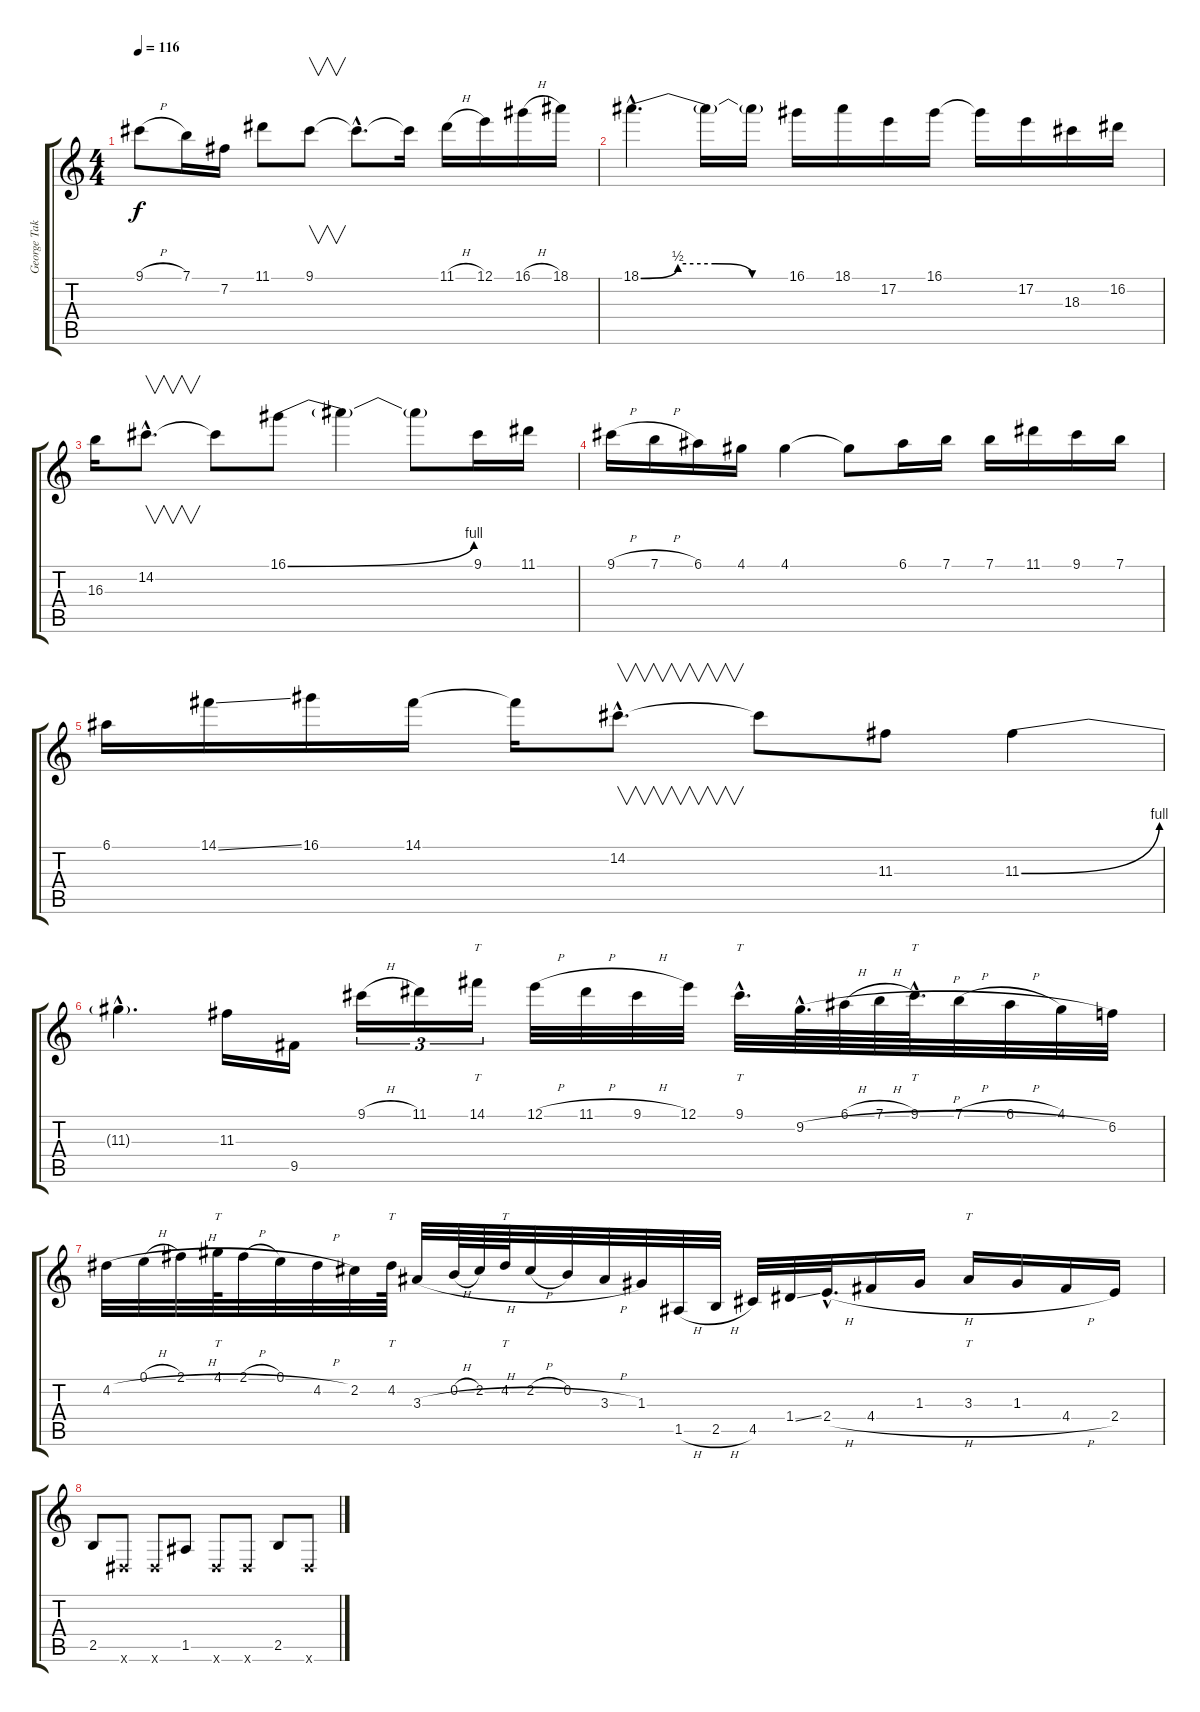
\track ("George Takin' it Easy  :)" "George Tak") {instrument overdrivenguitar}
\staff {score tabs}
\tuning (E4 B3 G3 D3 A2 E2) {hide}
\ts (4 4)
\tempo 116
\clef g2
\ks c
9.1{h}.8{dy f} 7.1.16 7.2.16 11.1.8 9.1.8{v} 9.1{hac t}.8{d} 9.1{t}.16 11.1{h}.16 12.1.16 16.1{h}.16 18.1.16 |
18.1{be (custom 0 0 15 2 30 2 45 0 60 0) hac}.4{d} 18.1{t}.16 18.1{t}.16 16.1.16 18.1.16 17.2.16 16.1.16 16.1{t}.16 17.2.16 18.3.16 16.2.16 |
16.3.16 14.2{hac}.8{v d} 14.2{t}.8 16.1{be (bend 0 0 60 4)}.8 16.1{t}.4 16.1{t}.8 9.1.16 11.1.16 |
9.1{h}.16 7.1{h}.16 6.1.16 4.1.16 4.1.4 4.1{t}.8 6.1.16 7.1.16 7.1.16 11.1.16 9.1.16 7.1.16 |
6.1.16 14.1{ss}.16 16.1.16 14.1.16 14.1{t}.16 14.2{hac}.8{v d} 14.2{t}.8 11.3.8 11.3{be (bend 0 0 60 4)}.4 |
11.3{hac t}.4{d} 11.3.16 9.5.16 9.1{h}.16{tu (3 2)} 11.1.16{tu (3 2)} 14.1.16{tt tu (3 2)} 12.1{h}.32 11.1{h}.32 9.1{h}.32 12.1.32 9.1{hac}.32{tt d} 9.2{h hac}.64{d} 6.1{h}.64 7.1{h}.64 9.1{hac}.64{tt d} 7.1{h}.32 6.1{h}.32 4.1.32 6.2.32 |
4.2{h}.32 0.1{h}.32 2.1.32 4.1.64{tt} 2.1{h}.32 0.1.32 4.2{h}.32 2.2.32 4.2.64{tt} 3.3{h}.32 0.2{h}.64 2.2.64 4.2.64{tt} 2.2{h}.32 0.2.32 3.3{h}.32 1.3.32 1.5{h}.32 2.5{h}.32 4.5.32 1.4{ss}.32 2.4{h hac}.32{d} 4.4{h}.16 1.3.16 3.3.16{tt} 1.3.16 4.4{h}.16 2.4.16 |
2.5.8 -1.6{x}.8 -1.6{x}.8 1.5.8 -1.6{x}.8 -1.6{x}.8 2.5.8 -1.6{x}.8
